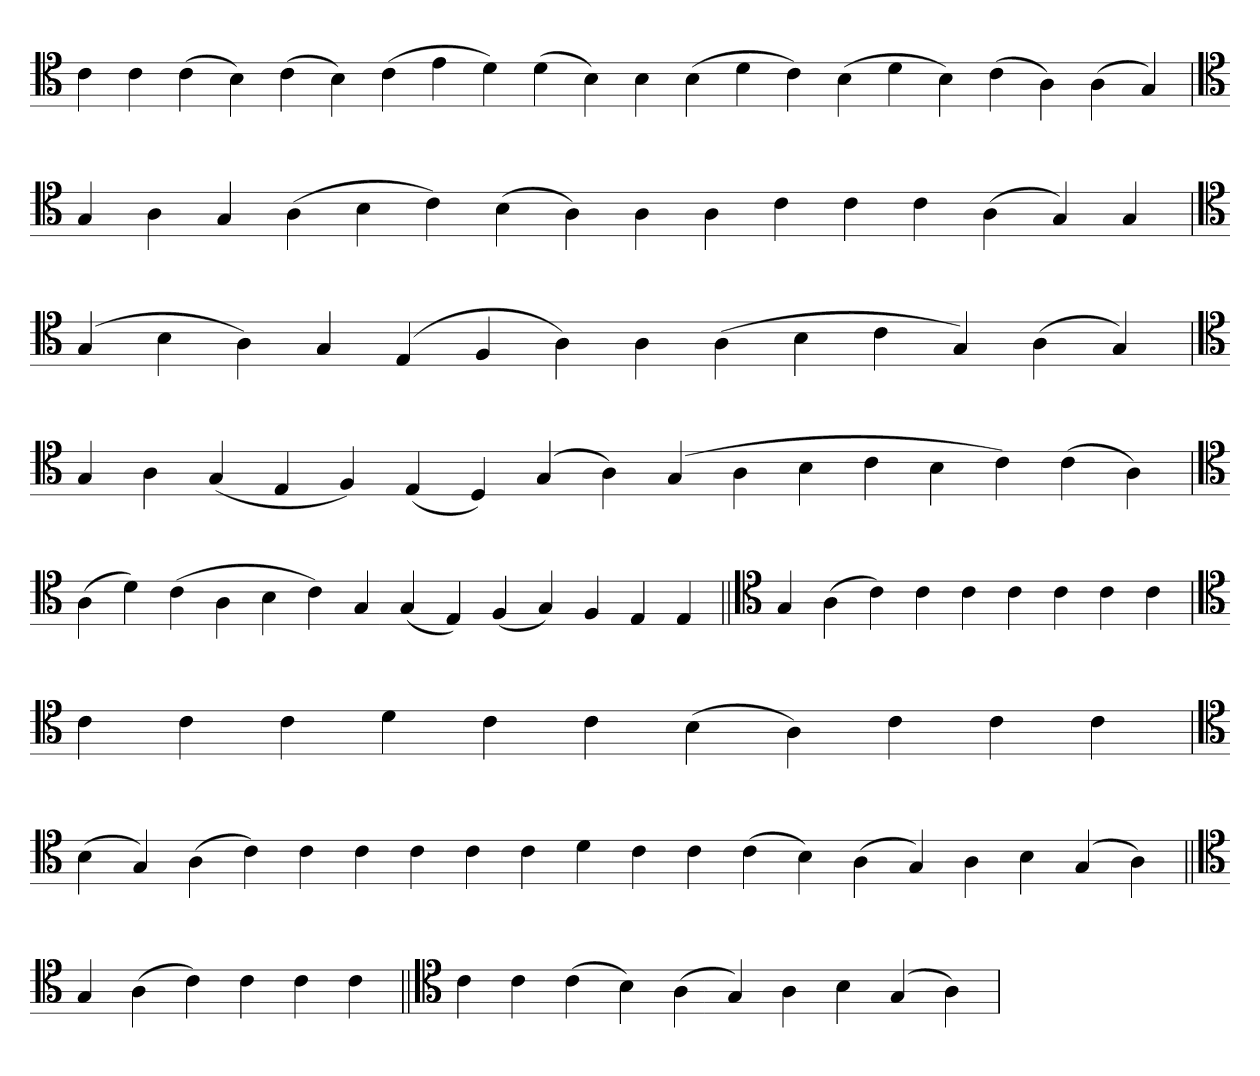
**kern
*part1
*staff1
*clefC4
=
4c
4c
(4c
4B)
(4c
4B)
(4c
4e
4d)
(4d
4B)
4B
(4B
4d
4c)
(4B
4d
4B)
(4c
4A)
(4A
4G)
=
*clefC4
4G
4A
4G
(4A
4B
4c)
(4B
4A)
4A
4A
4c
4c
4c
(4A
4G)
4G
=`
*clefC4
(4G
4B
4A)
4G
(4E
4F
4A)
4A
(4A
4B
4c
4G)
(4A
4G)
='
*clefC4
4G
4A
(4G
4E
4F)
(4E
4D)
(4G
4A)
(4G
4A
4B
4c
4B
4c)
(4c
4A)
=`
*clefC4
(4A
4d)
(4c
4A
4B
4c)
4G
(4G
4E)
(4F
4G)
4F
4E
4E
=||
*clefC4
4G
(4A
4c)
4c
4c
4c
4c
4c
4c
=`
*clefC4
4c
4c
4c
4d
4c
4c
(4B
4A)
4c
4c
4c
=
*clefC4
(4B
4G)
(4A
4c)
4c
4c
4c
4c
4c
4d
4c
4c
(4c
4B)
(4A
4G)
4A
4B
(4G
4A)
=||
*clefC4
4G
(4A
4c)
4c
4c
4c
=||
*clefC4
4c
4c
(4c
4B)
(4A
4G)
4A
4B
(4G
4A)
=
*-
